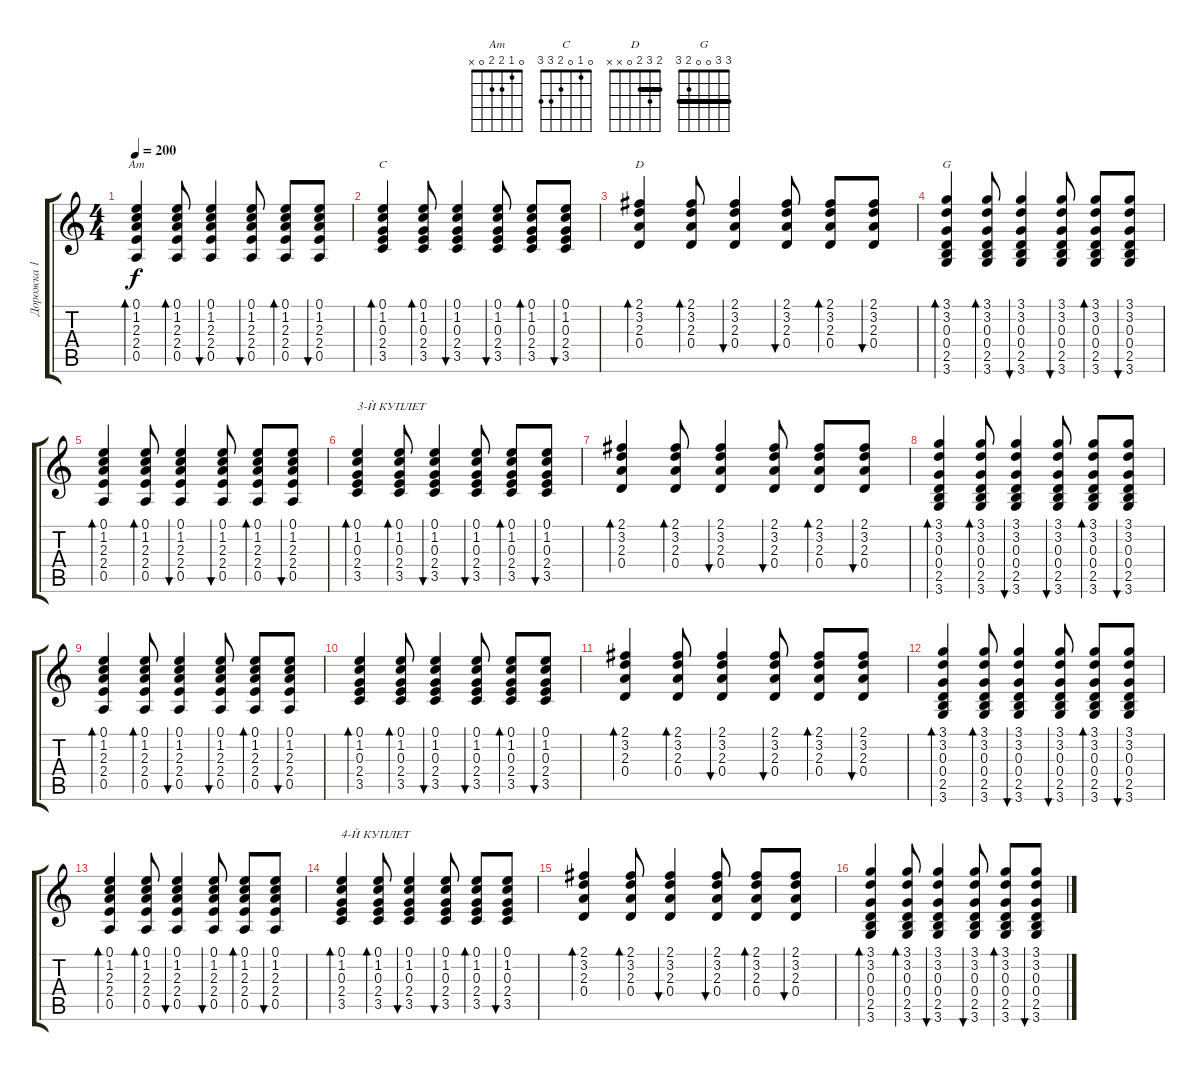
\track ("Дорожка 1" "Дорожка 1") {instrument acousticguitarsteel}
\staff {score tabs}
\tuning (E4 B3 G3 D3 A2 E2) {hide}
\chord ("Am" 0 1 2 2 0 x)
\chord ("C" 0 1 0 2 3 3)
\chord ("D" 2 3 2 0 x x) {barre 2}
\chord ("G" 3 3 0 0 2 3) {barre 3}
\ts (4 4)
\tempo 200
\clef g2
\ks c
(0.1 1.2 2.3 2.4 0.5).4{bd 60 ch "Am" dy f} (0.1 1.2 2.3 2.4 0.5).8{bd 60} (0.1 1.2 2.3 2.4 0.5).4{bu 60} (0.1 1.2 2.3 2.4 0.5).8{bu 60} (0.1 1.2 2.3 2.4 0.5).8{bd 60} (0.1 1.2 2.3 2.4 0.5).8{bu 60} |
(0.1 1.2 0.3 2.4 3.5).4{bd 60 ch "C"} (0.1 1.2 0.3 2.4 3.5).8{bd 60} (0.1 1.2 0.3 2.4 3.5).4{bu 60} (0.1 1.2 0.3 2.4 3.5).8{bu 60} (0.1 1.2 0.3 2.4 3.5).8{bd 60} (0.1 1.2 0.3 2.4 3.5).8{bu 60} |
(2.1 3.2 2.3 0.4).4{bd 60 ch "D"} (2.1 3.2 2.3 0.4).8{bd 60} (2.1 3.2 2.3 0.4).4{bu 60} (2.1 3.2 2.3 0.4).8{bu 60} (2.1 3.2 2.3 0.4).8{bd 60} (2.1 3.2 2.3 0.4).8{bu 60} |
(3.1 3.2 0.3 0.4 2.5 3.6).4{bd 60 ch "G"} (3.1 3.2 0.3 0.4 2.5 3.6).8{bd 60} (3.1 3.2 0.3 0.4 2.5 3.6).4{bu 60} (3.1 3.2 0.3 0.4 2.5 3.6).8{bu 60} (3.1 3.2 0.3 0.4 2.5 3.6).8{bd 60} (3.1 3.2 0.3 0.4 2.5 3.6).8{bu 60} |
(0.1 1.2 2.3 2.4 0.5).4{bd 60} (0.1 1.2 2.3 2.4 0.5).8{bd 60} (0.1 1.2 2.3 2.4 0.5).4{bu 60} (0.1 1.2 2.3 2.4 0.5).8{bu 60} (0.1 1.2 2.3 2.4 0.5).8{bd 60} (0.1 1.2 2.3 2.4 0.5).8{bu 60} |
(0.1 1.2 0.3 2.4 3.5).4{bd 60 txt "3-Й КУПЛЕТ"} (0.1 1.2 0.3 2.4 3.5).8{bd 60} (0.1 1.2 0.3 2.4 3.5).4{bu 60} (0.1 1.2 0.3 2.4 3.5).8{bu 60} (0.1 1.2 0.3 2.4 3.5).8{bd 60} (0.1 1.2 0.3 2.4 3.5).8{bu 60} |
(2.1 3.2 2.3 0.4).4{bd 60} (2.1 3.2 2.3 0.4).8{bd 60} (2.1 3.2 2.3 0.4).4{bu 60} (2.1 3.2 2.3 0.4).8{bu 60} (2.1 3.2 2.3 0.4).8{bd 60} (2.1 3.2 2.3 0.4).8{bu 60} |
(3.1 3.2 0.3 0.4 2.5 3.6).4{bd 60} (3.1 3.2 0.3 0.4 2.5 3.6).8{bd 60} (3.1 3.2 0.3 0.4 2.5 3.6).4{bu 60} (3.1 3.2 0.3 0.4 2.5 3.6).8{bu 60} (3.1 3.2 0.3 0.4 2.5 3.6).8{bd 60} (3.1 3.2 0.3 0.4 2.5 3.6).8{bu 60} |
(0.1 1.2 2.3 2.4 0.5).4{bd 60} (0.1 1.2 2.3 2.4 0.5).8{bd 60} (0.1 1.2 2.3 2.4 0.5).4{bu 60} (0.1 1.2 2.3 2.4 0.5).8{bu 60} (0.1 1.2 2.3 2.4 0.5).8{bd 60} (0.1 1.2 2.3 2.4 0.5).8{bu 60} |
(0.1 1.2 0.3 2.4 3.5).4{bd 60} (0.1 1.2 0.3 2.4 3.5).8{bd 60} (0.1 1.2 0.3 2.4 3.5).4{bu 60} (0.1 1.2 0.3 2.4 3.5).8{bu 60} (0.1 1.2 0.3 2.4 3.5).8{bd 60} (0.1 1.2 0.3 2.4 3.5).8{bu 60} |
(2.1 3.2 2.3 0.4).4{bd 60} (2.1 3.2 2.3 0.4).8{bd 60} (2.1 3.2 2.3 0.4).4{bu 60} (2.1 3.2 2.3 0.4).8{bu 60} (2.1 3.2 2.3 0.4).8{bd 60} (2.1 3.2 2.3 0.4).8{bu 60} |
(3.1 3.2 0.3 0.4 2.5 3.6).4{bd 60} (3.1 3.2 0.3 0.4 2.5 3.6).8{bd 60} (3.1 3.2 0.3 0.4 2.5 3.6).4{bu 60} (3.1 3.2 0.3 0.4 2.5 3.6).8{bu 60} (3.1 3.2 0.3 0.4 2.5 3.6).8{bd 60} (3.1 3.2 0.3 0.4 2.5 3.6).8{bu 60} |
(0.1 1.2 2.3 2.4 0.5).4{bd 60} (0.1 1.2 2.3 2.4 0.5).8{bd 60} (0.1 1.2 2.3 2.4 0.5).4{bu 60} (0.1 1.2 2.3 2.4 0.5).8{bu 60} (0.1 1.2 2.3 2.4 0.5).8{bd 60} (0.1 1.2 2.3 2.4 0.5).8{bu 60} |
(0.1 1.2 0.3 2.4 3.5).4{bd 60 txt "4-Й КУПЛЕТ"} (0.1 1.2 0.3 2.4 3.5).8{bd 60} (0.1 1.2 0.3 2.4 3.5).4{bu 60} (0.1 1.2 0.3 2.4 3.5).8{bu 60} (0.1 1.2 0.3 2.4 3.5).8{bd 60} (0.1 1.2 0.3 2.4 3.5).8{bu 60} |
(2.1 3.2 2.3 0.4).4{bd 60} (2.1 3.2 2.3 0.4).8{bd 60} (2.1 3.2 2.3 0.4).4{bu 60} (2.1 3.2 2.3 0.4).8{bu 60} (2.1 3.2 2.3 0.4).8{bd 60} (2.1 3.2 2.3 0.4).8{bu 60} |
(3.1 3.2 0.3 0.4 2.5 3.6).4{bd 60} (3.1 3.2 0.3 0.4 2.5 3.6).8{bd 60} (3.1 3.2 0.3 0.4 2.5 3.6).4{bu 60} (3.1 3.2 0.3 0.4 2.5 3.6).8{bu 60} (3.1 3.2 0.3 0.4 2.5 3.6).8{bd 60} (3.1 3.2 0.3 0.4 2.5 3.6).8{bu 60}
